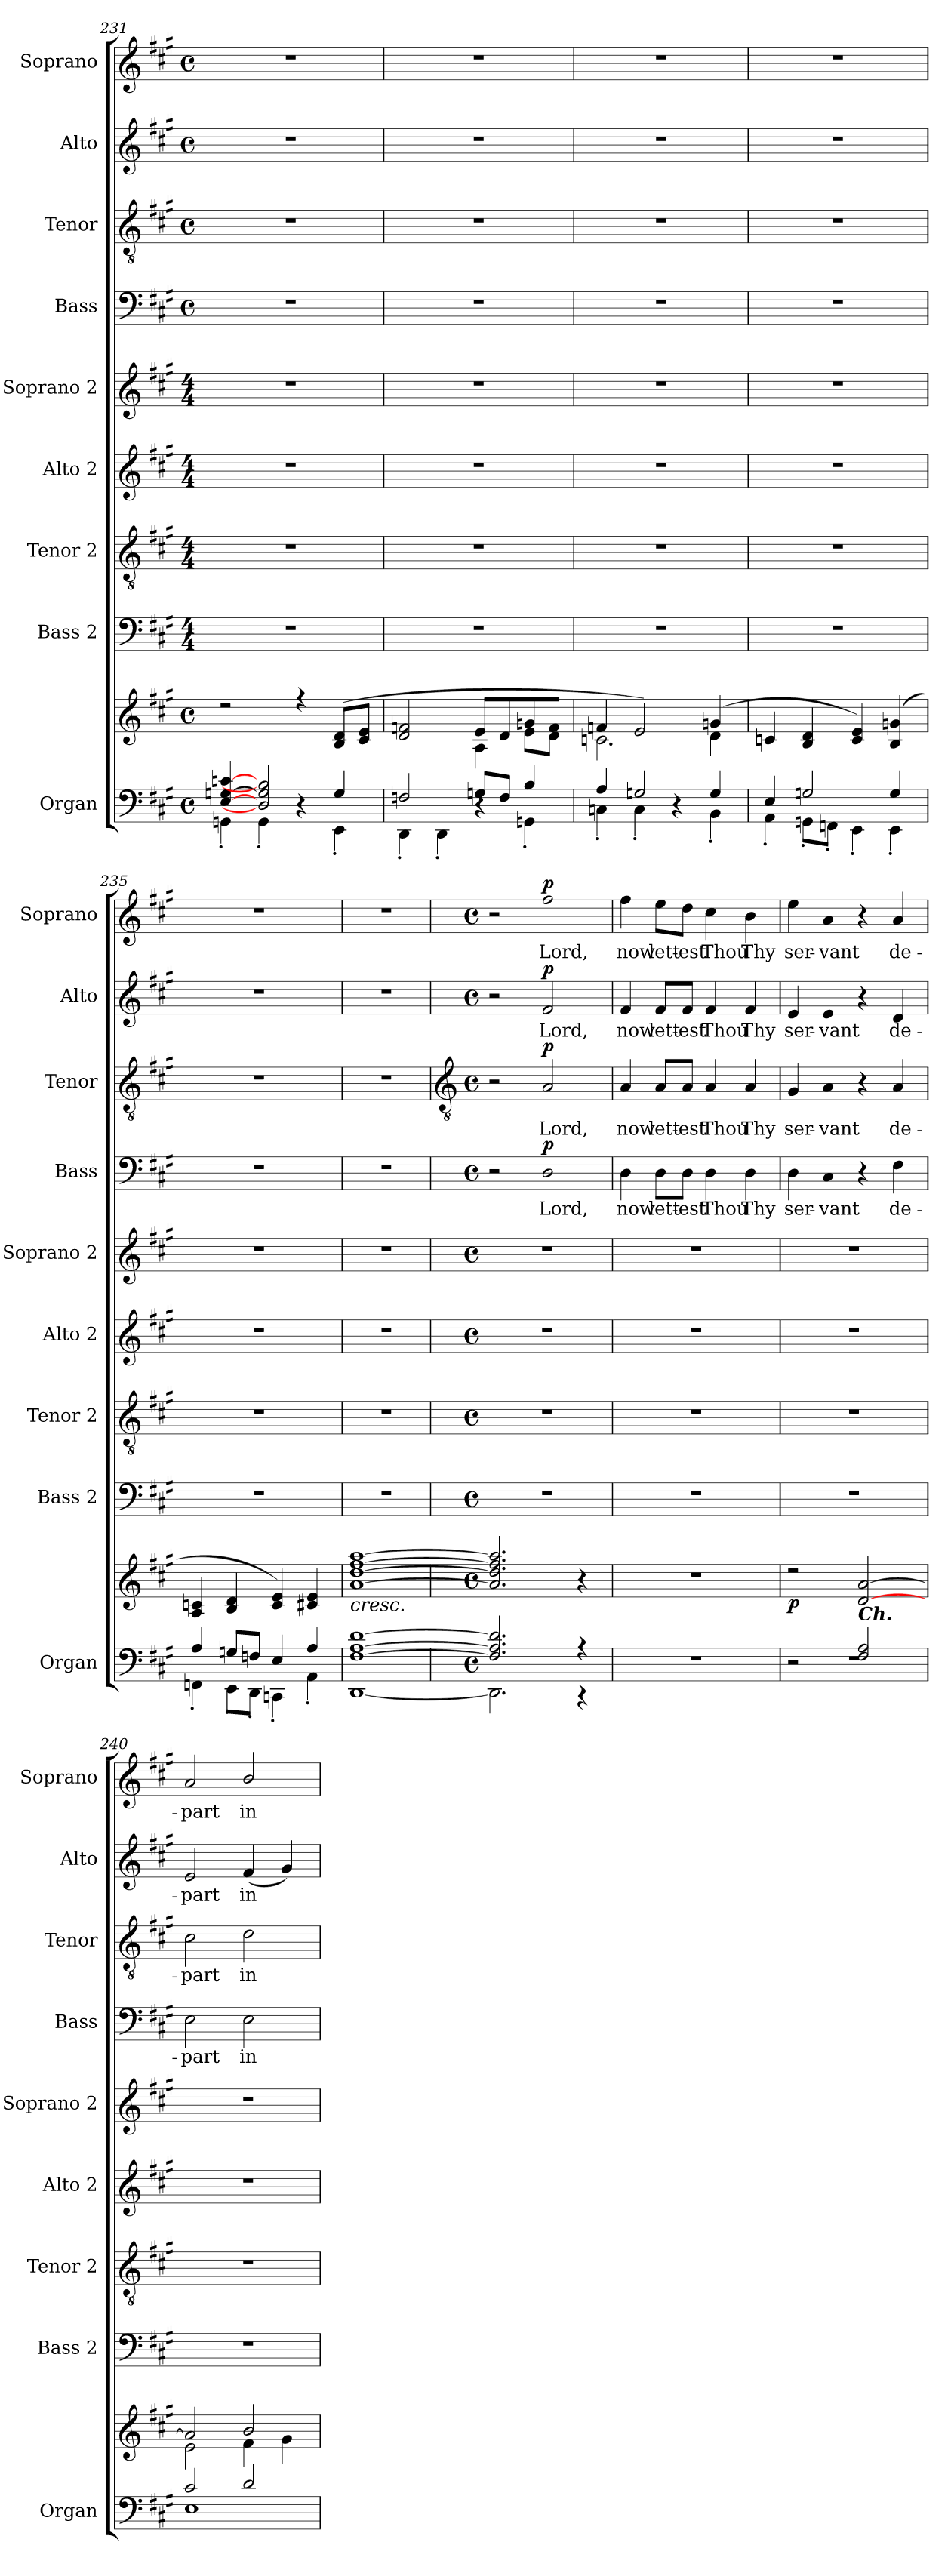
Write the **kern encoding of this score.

**kern	**kern	**dynam	**kern	**kern	**kern	**kern	**kern	**text	**dynam	**kern	**text	**dynam	**kern	**text	**dynam	**kern	**text	**dynam
*part9	*part9	*part9	*part8	*part7	*part6	*part5	*part4	*part4	*part4	*part3	*part3	*part3	*part2	*part2	*part2	*part1	*part1	*part1
*staff10	*staff9	*staff9/10	*staff8	*staff7	*staff6	*staff5	*staff4	*staff4	*staff4	*staff3	*staff3	*staff3	*staff2	*staff2	*staff2	*staff1	*staff1	*staff1
*I"Organ	*	*	*I"Bass 2	*I"Tenor 2	*I"Alto 2	*I"Soprano 2	*I"Bass	*	*	*I"Tenor	*	*	*I"Alto	*	*	*I"Soprano	*	*
*I'Organ	*	*	*I'Bass 2	*I'Tenor 2	*I'Alto 2	*I'Soprano 2	*I'Bass	*	*	*I'Tenor	*	*	*I'Alto	*	*	*I'Soprano	*	*
*clefF4	*clefG2	*	*clefF4	*clefGv2	*clefG2	*clefG2	*clefF4	*	*	*clefGv2	*	*	*clefG2	*	*	*clefG2	*	*
*k[f#c#g#]	*k[f#c#g#]	*	*k[f#c#g#]	*k[f#c#g#]	*k[f#c#g#]	*k[f#c#g#]	*k[f#c#g#]	*	*	*k[f#c#g#]	*	*	*k[f#c#g#]	*	*	*k[f#c#g#]	*	*
*A:	*A:	*	*A:	*A:	*A:	*A:	*A:	*	*	*A:	*	*	*A:	*	*	*A:	*	*
*M4/4	*M4/4	*	*M4/4	*M4/4	*M4/4	*M4/4	*M4/4	*	*	*M4/4	*	*	*M4/4	*	*	*M4/4	*	*
*met(c)	*met(c)	*	*	*	*	*	*met(c)	*	*	*met(c)	*	*	*met(c)	*	*	*met(c)	*	*
=231	=231	=231	=231	=231	=231	=231	=231	=231	=231	=231	=231	=231	=231	=231	=231	=231	=231	=231
*^	*^	*	*	*	*	*	*	*	*	*	*	*	*	*	*	*	*	*
*	*^	*	*^	*	*	*	*	*	*	*	*	*	*	*	*	*	*	*	*	*
[4E/ [4Gn/ [4cn/	4GGn'\	1ryy	2r	2ryy	1ryy	.	1r	1r	1r	1r	1r	.	.	1r	.	.	1r	.	.	1r	.	.
2D/] 2G/] 2B/]	4GG'\	.	.	.	.	.	.	.	.	.	.	.	.	.	.	.	.	.	.	.	.	.
.	4r	.	4r	2ryy	.	.	.	.	.	.	.	.	.	.	.	.	.	.	.	.	.	.
4G/	4EE'\	.	(>8B/ 8d/L	.	.	.	.	.	.	.	.	.	.	.	.	.	.	.	.	.	.	.
.	.	.	8c#/ 8e/J	.	.	.	.	.	.	.	.	.	.	.	.	.	.	.	.	.	.	.
=232	=232	=232	=232	=232	=232	=232	=232	=232	=232	=232	=232	=232	=232	=232	=232	=232	=232	=232	=232	=232	=232	=232
2Fn/	4DD'\	1ryy	2d/ 2fn/	2ryy	1ryy	.	1r	1r	1r	1r	1r	.	.	1r	.	.	1r	.	.	1r	.	.
.	4DD'\	.	.	.	.	.	.	.	.	.	.	.	.	.	.	.	.	.	.	.	.	.
8Gn/L	4r	.	8e/L	4A\	.	.	.	.	.	.	.	.	.	.	.	.	.	.	.	.	.	.
8F/J	.	.	8d/	.	.	.	.	.	.	.	.	.	.	.	.	.	.	.	.	.	.	.
4B/	4GGn'\	.	8gn/	8e\L	.	.	.	.	.	.	.	.	.	.	.	.	.	.	.	.	.	.
.	.	.	8f/J	8d\J	.	.	.	.	.	.	.	.	.	.	.	.	.	.	.	.	.	.
=233	=233	=233	=233	=233	=233	=233	=233	=233	=233	=233	=233	=233	=233	=233	=233	=233	=233	=233	=233	=233	=233	=233
4A/	4Cn'\	1ryy	4fn/	2.cn\	1ryy	.	1r	1r	1r	1r	1r	.	.	1r	.	.	1r	.	.	1r	.	.
2Gn/	4C'\	.	2e/)	.	.	.	.	.	.	.	.	.	.	.	.	.	.	.	.	.	.	.
.	4r	.	.	.	.	.	.	.	.	.	.	.	.	.	.	.	.	.	.	.	.	.
4G/	4BB'\	.	(>4gn/	4d\	.	.	.	.	.	.	.	.	.	.	.	.	.	.	.	.	.	.
=234	=234	=234	=234	=234	=234	=234	=234	=234	=234	=234	=234	=234	=234	=234	=234	=234	=234	=234	=234	=234	=234	=234
4E/	4AA'\	1ryy	4cn/	2ryy	1ryy	.	1r	1r	1r	1r	1r	.	.	1r	.	.	1r	.	.	1r	.	.
2Gn/	8GGn'\L	.	4B/ 4d/	.	.	.	.	.	.	.	.	.	.	.	.	.	.	.	.	.	.	.
.	8FFn'\J	.	.	.	.	.	.	.	.	.	.	.	.	.	.	.	.	.	.	.	.	.
.	4EE'\	.	4c/ 4e/)	2ryy	.	.	.	.	.	.	.	.	.	.	.	.	.	.	.	.	.	.
4G/	4EE'\	.	(>4B/ 4gn/	.	.	.	.	.	.	.	.	.	.	.	.	.	.	.	.	.	.	.
=235	=235	=235	=235	=235	=235	=235	=235	=235	=235	=235	=235	=235	=235	=235	=235	=235	=235	=235	=235	=235	=235	=235
4A/	4FFn'\	1ryy	4A/ 4cn/	2ryy	1ryy	.	1r	1r	1r	1r	1r	.	.	1r	.	.	1r	.	.	1r	.	.
8Gn/L	8EE'\L	.	4B/ 4d/	.	.	.	.	.	.	.	.	.	.	.	.	.	.	.	.	.	.	.
8Fn/J	8DD'\J	.	.	.	.	.	.	.	.	.	.	.	.	.	.	.	.	.	.	.	.	.
4E/	4CCn'\	.	4c/ 4e/)	2ryy	.	.	.	.	.	.	.	.	.	.	.	.	.	.	.	.	.	.
4A/	4AA'\	.	4c#X/ 4e/	.	.	.	.	.	.	.	.	.	.	.	.	.	.	.	.	.	.	.
=236	=236	=236	=236	=236	=236	=236	=236	=236	=236	=236	=236	=236	=236	=236	=236	=236	=236	=236	=236	=236	=236	=236
!	!	!	!	!	!	!LO:HP:b	!	!	!	!	!	!	!	!	!	!	!	!	!	!	!	!
[1F#/ [1A/ [1d/	[1DD\	1ryy	[1a/ [1dd/ [1ff#/ [1aa/	1ryy	1ryy	<	1r	1r	1r	1r	1r	.	.	1r	.	.	1r	.	.	1r	.	.
!!LO:LB:g=z
=237	=237	=237	=237	=237	=237	=237	=237	=237	=237	=237	=237	=237	=237	=237	=237	=237	=237	=237	=237	=237	=237	=237
*	*	*	*	*	*	*	*	*	*	*	*	*	*	*clefGv2	*	*	*	*	*	*	*	*
*M4/4	*	*	*M4/4	*	*	*	*M4/4	*M4/4	*M4/4	*M4/4	*M4/4	*	*	*M4/4	*	*	*M4/4	*	*	*M4/4	*	*
*met(c)	*	*	*met(c)	*	*	*	*met(c)	*met(c)	*met(c)	*met(c)	*met(c)	*	*	*met(c)	*	*	*met(c)	*	*	*met(c)	*	*
!	!	!	!	!	!	!LO:HP:b	!	!	!	!	!	!	!	!	!	!	!	!	!	!	!	!
2.F#/] 2.A/] 2.d/]	2.DD\]	1ryy	2.a/] 2.dd/] 2.ff#/] 2.aa/]	2ryy	1ryy	<	1r	1r	1r	1r	2r	.	.	2r	.	.	2r	.	.	2r	.	.
!	!	!	!	!	!	!	!	!	!	!	!	!LO:LY:b	!LO:DY:b	!	!LO:LY:b	!LO:DY:b	!	!LO:LY:b	!LO:DY:b	!	!LO:LY:b	!LO:DY:b
.	.	.	.	2ryy	.	.	.	.	.	.	2D	Lord,	p	2A	Lord,	p	2f#	Lord,	p	2ff#	Lord,	p
4r	4r	.	4r	.	.	[	.	.	.	.	.	.	.	.	.	.	.	.	.	.	.	.
*v	*v	*v	*	*	*	*	*	*	*	*	*	*	*	*	*	*	*	*	*	*	*	*
*	*v	*v	*v	*	*	*	*	*	*	*	*	*	*	*	*	*	*	*	*	*
.	.	[	.	.	.	.	.	.	.	.	.	.	.	.	.	.	.	.
=238	=238	=238	=238	=238	=238	=238	=238	=238	=238	=238	=238	=238	=238	=238	=238	=238	=238	=238
*^	*^	*	*	*	*	*	*	*	*	*	*	*	*	*	*	*	*	*
*	*^	*	*^	*	*	*	*	*	*	*	*	*	*	*	*	*	*	*	*	*
!	!	!	!	!	!	!	!	!	!	!	!	!LO:LY:b	!	!	!LO:LY:b	!	!	!LO:LY:b	!	!	!LO:LY:b	!
1r	2ryy	1ryy	1r	2ryy	1ryy	.	1r	1r	1r	1r	4D	now	.	4A	now	.	4f#	now	.	4ff#	now	.
!	!	!	!	!	!	!	!	!	!	!	!	!LO:LY:b	!	!	!LO:LY:b	!	!	!LO:LY:b	!	!	!LO:LY:b	!
.	.	.	.	.	.	.	.	.	.	.	8D\L	lett-	.	8A/L	lett-	.	8f#/L	lett-	.	8ee\L	lett-	.
!	!	!	!	!	!	!	!	!	!	!	!	!LO:LY:b	!	!	!LO:LY:b	!	!	!LO:LY:b	!	!	!LO:LY:b	!
.	.	.	.	.	.	.	.	.	.	.	8D\J	-est	.	8A/J	-est	.	8f#/J	-est	.	8dd\J	-est	.
!	!	!	!	!	!	!	!	!	!	!	!	!LO:LY:b	!	!	!LO:LY:b	!	!	!LO:LY:b	!	!	!LO:LY:b	!
.	2ryy	.	.	2ryy	.	.	.	.	.	.	4D	Thou	.	4A	Thou	.	4f#	Thou	.	4cc#	Thou	.
!	!	!	!	!	!	!	!	!	!	!	!	!LO:LY:b	!	!	!LO:LY:b	!	!	!LO:LY:b	!	!	!LO:LY:b	!
.	.	.	.	.	.	.	.	.	.	.	4D	Thy	.	4A	Thy	.	4f#	Thy	.	4b	Thy	.
=239	=239	=239	=239	=239	=239	=239	=239	=239	=239	=239	=239	=239	=239	=239	=239	=239	=239	=239	=239	=239	=239	=239
!	!	!	!	!	!	!LO:DY:b	!	!	!	!	!	!LO:LY:b	!	!	!LO:LY:b	!	!	!LO:LY:b	!	!	!LO:LY:b	!
2r	1r	1ryy	2r	2ryy	1ryy	p	1r	1r	1r	1r	4D	ser-	.	4G#	ser-	.	4e	ser-	.	4ee	ser-	.
!	!	!	!	!	!	!	!	!	!	!	!	!LO:LY:b	!	!	!LO:LY:b	!	!	!LO:LY:b	!	!	!LO:LY:b	!
.	.	.	.	.	.	.	.	.	.	.	4C#	-vant	.	4A	-vant	.	4e	-vant	.	4a	-vant	.
!	!	!	!LO:TX:b:Bi:t=Ch.	!	!	!	!	!	!	!	!	!	!	!	!	!	!	!	!	!	!	!
2F#/ 2A/	.	.	[2d/ [2a/	2ryy	.	.	.	.	.	.	4r	.	.	4r	.	.	4r	.	.	4r	.	.
!	!	!	!	!	!	!	!	!	!	!	!	!LO:LY:b	!	!	!LO:LY:b	!	!	!LO:LY:b	!	!	!LO:LY:b	!
.	.	.	.	.	.	.	.	.	.	.	4F#	de-	.	4A	de-	.	4d	de-	.	4a	de-	.
=240	=240	=240	=240	=240	=240	=240	=240	=240	=240	=240	=240	=240	=240	=240	=240	=240	=240	=240	=240	=240	=240	=240
!	!	!	!	!	!	!	!	!	!	!	!	!LO:LY:b	!	!	!LO:LY:b	!	!	!LO:LY:b	!	!	!LO:LY:b	!
2c#/	1E\	1ryy	2a/]	2e\	1ryy	.	1r	1r	1r	1r	2E	-part	.	2c#	-part	.	2e	-part	.	2a	-part	.
!	!	!	!	!	!	!	!	!	!	!	!	!LO:LY:b	!	!	!LO:LY:b	!	!	!LO:LY:b	!	!	!LO:LY:b	!
2d/	.	.	2b/	4f#\	.	.	.	.	.	.	2E	in	.	2d	in	.	(<4f#	in	.	2b/	in	.
.	.	.	.	4g#\	.	.	.	.	.	.	.	.	.	.	.	.	4g#)	.	.	.	.	.
*v	*v	*v	*	*	*	*	*	*	*	*	*	*	*	*	*	*	*	*	*	*	*	*
*	*v	*v	*v	*	*	*	*	*	*	*	*	*	*	*	*	*	*	*	*	*
=	=	=	=	=	=	=	=	=	=	=	=	=	=	=	=	=	=	=
*-	*-	*-	*-	*-	*-	*-	*-	*-	*-	*-	*-	*-	*-	*-	*-	*-	*-	*-
